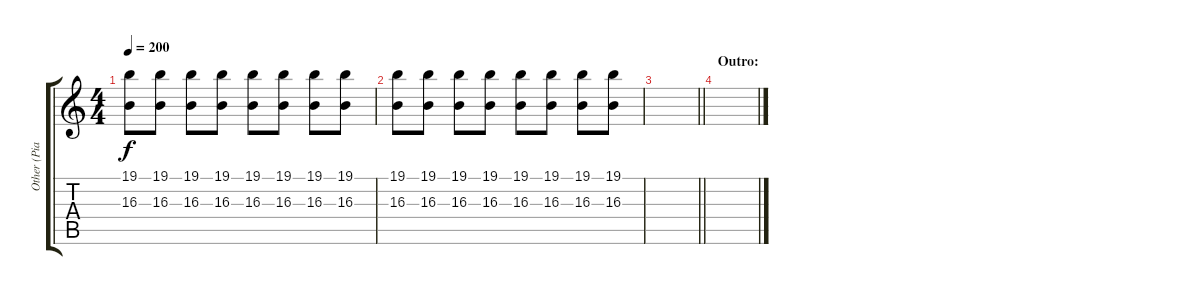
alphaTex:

\track ("Other (Piano)" "Other (Pia") {instrument acousticgrandpiano bank 255}
\staff {score tabs}
\tuning (E4 B3 G3 D3 A2 E2) {hide}
\ts (4 4)
\tempo 200
\clef g2
\ks c
(19.1 16.3).8{dy f} (19.1 16.3).8 (19.1 16.3).8 (19.1 16.3).8 (19.1 16.3).8 (19.1 16.3).8 (19.1 16.3).8 (19.1 16.3).8 |
(19.1 16.3).8 (19.1 16.3).8 (19.1 16.3).8 (19.1 16.3).8 (19.1 16.3).8 (19.1 16.3).8 (19.1 16.3).8 (19.1 16.3).8 |
\barLineRight lightlight
|
\section ("" "Outro:")
